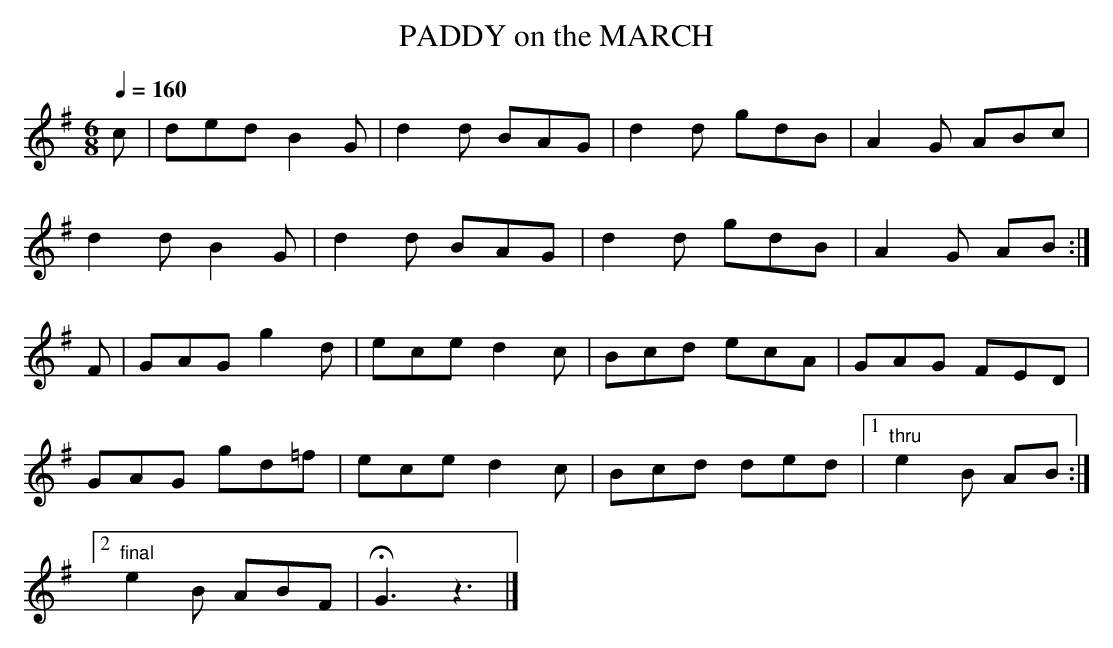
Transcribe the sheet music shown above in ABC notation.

X:1
T:PADDY on the MARCH
Q:1/4=160
M:6/8
L:1/8
K:G
c|ded B2G|d2d BAG|d2d gdB|A2G ABc|
d2d B2G|d2d BAG|d2d gdB|A2G AB :|
F|GAG g2d|ece d2c|Bcd ecA|GAG FED|
GAG gd=f|ece d2c|Bcd ded|1 "thru"e2B AB :|
[2 "final"e2B ABF|HG3z3|]
